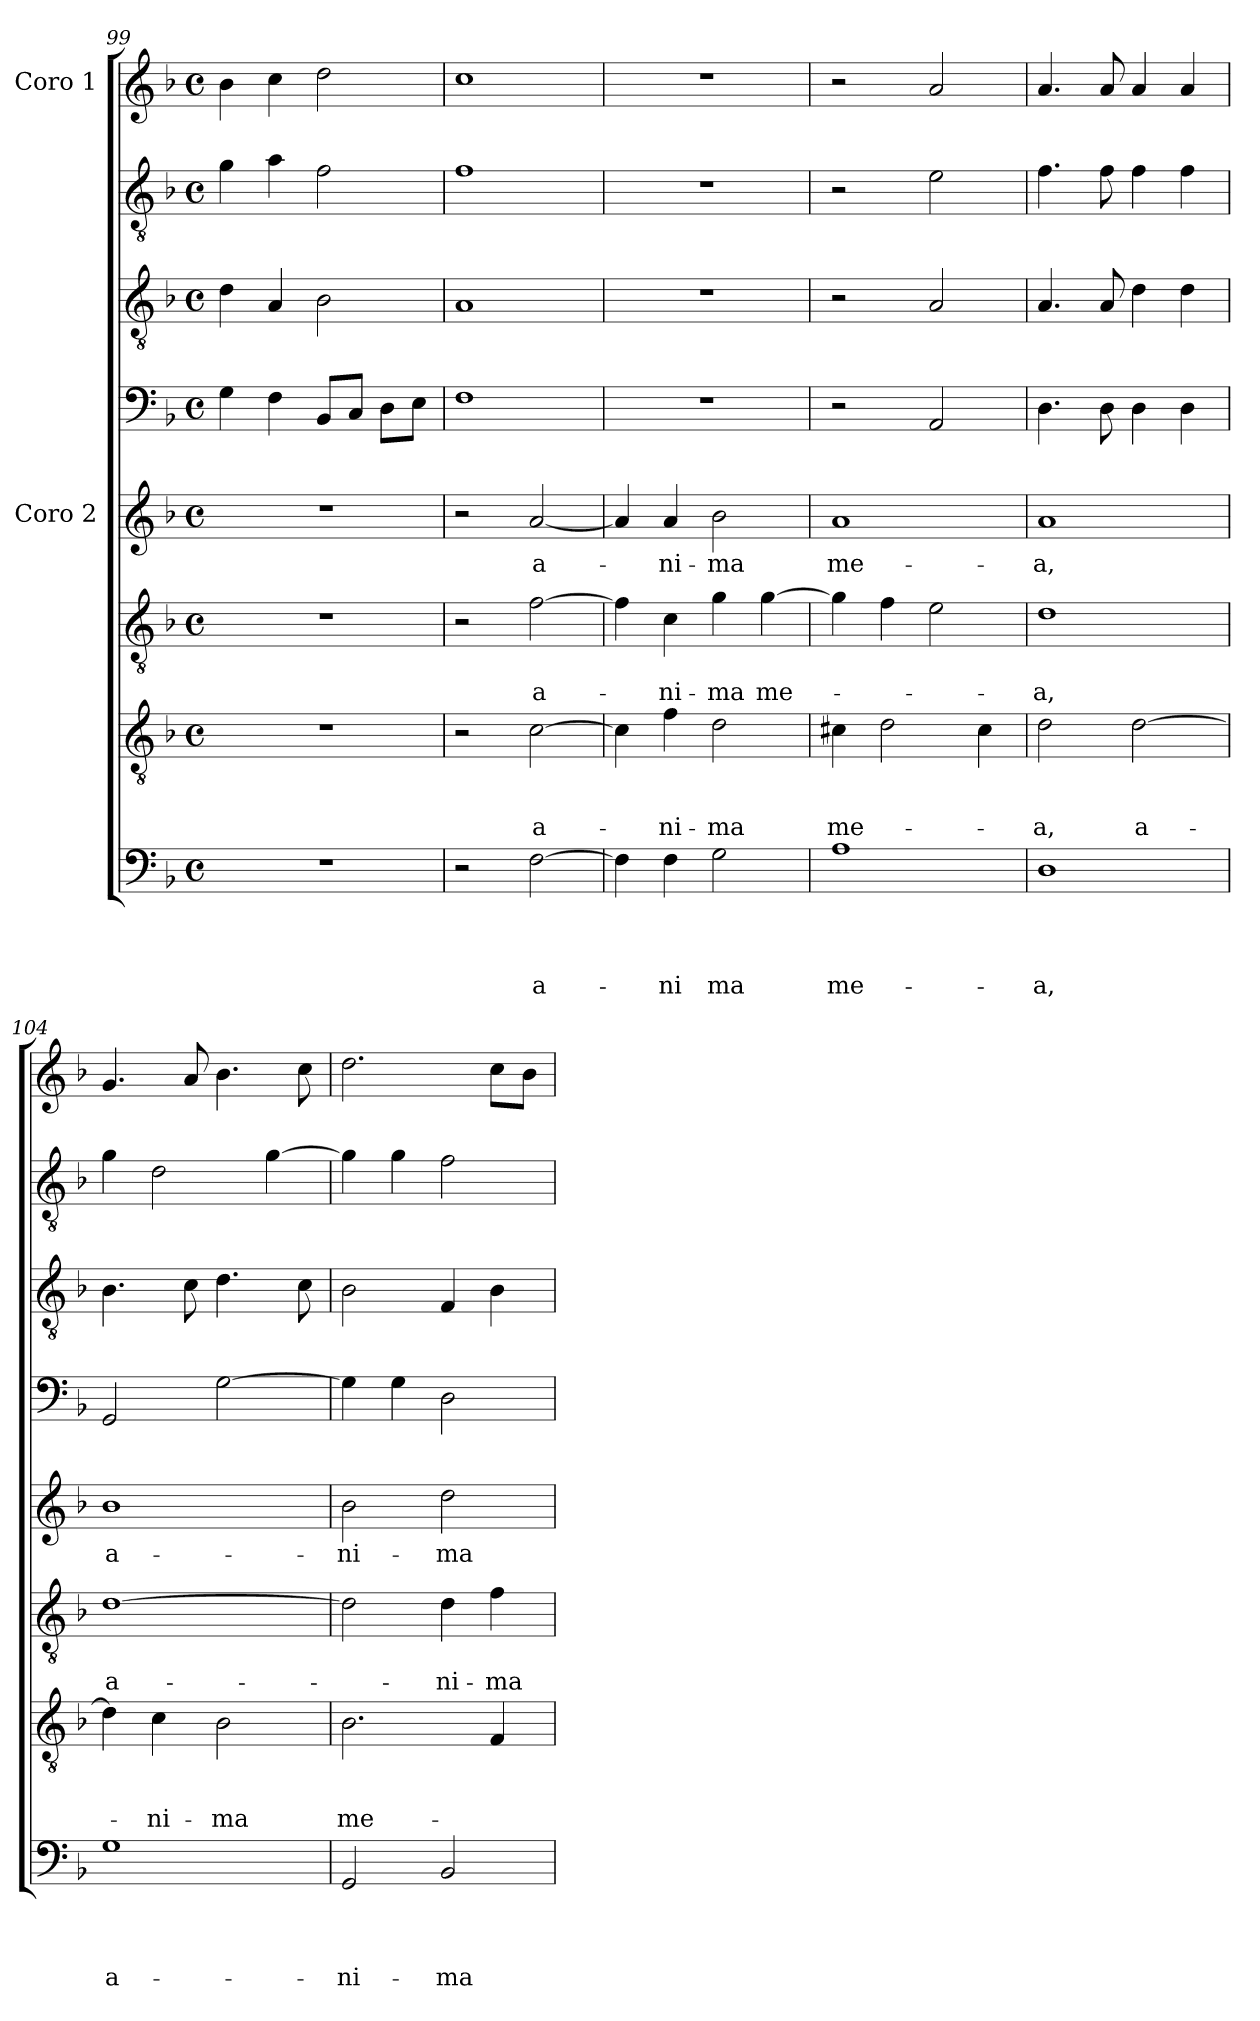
**kern	**text	**text	**text	**text	**kern	**text	**text	**text	**kern	**text	**text	**kern	**text	**kern	**kern	**kern	**kern
*part8	*part8	*part8	*part8	*part8	*part7	*part7	*part7	*part7	*part6	*part6	*part6	*part5	*part5	*part4	*part3	*part2	*part1
*staff8	*staff8	*staff8	*staff8	*staff8	*staff7	*staff7	*staff7	*staff7	*staff6	*staff6	*staff6	*staff5	*staff5	*staff4	*staff3	*staff2	*staff1
*	*	*	*	*	*	*	*	*	*	*	*	*I"Coro 2	*	*	*	*	*I"Coro 1
*clefF4	*	*	*	*	*clefGv2	*	*	*	*clefGv2	*	*	*clefG2	*	*clefF4	*clefGv2	*clefGv2	*clefG2
*k[b-]	*	*	*	*	*k[b-]	*	*	*	*k[b-]	*	*	*k[b-]	*	*k[b-]	*k[b-]	*k[b-]	*k[b-]
*F:	*	*	*	*	*F:	*	*	*	*F:	*	*	*F:	*	*F:	*F:	*F:	*F:
*M4/4	*	*	*	*	*M4/4	*	*	*	*M4/4	*	*	*M4/4	*	*M4/4	*M4/4	*M4/4	*M4/4
*met(c)	*	*	*	*	*met(c)	*	*	*	*met(c)	*	*	*met(c)	*	*met(c)	*met(c)	*met(c)	*met(c)
=99	=99	=99	=99	=99	=99	=99	=99	=99	=99	=99	=99	=99	=99	=99	=99	=99	=99
1r	.	.	.	.	1r	.	.	.	1r	.	.	1r	.	4G\	4d\	4g\	4b-\
.	.	.	.	.	.	.	.	.	.	.	.	.	.	4F\	4A/	4a\	4cc\
.	.	.	.	.	.	.	.	.	.	.	.	.	.	8BB-/L	2B-\	2f\	2dd\
.	.	.	.	.	.	.	.	.	.	.	.	.	.	8C/J	.	.	.
.	.	.	.	.	.	.	.	.	.	.	.	.	.	8D\L	.	.	.
.	.	.	.	.	.	.	.	.	.	.	.	.	.	8E\J	.	.	.
=100	=100	=100	=100	=100	=100	=100	=100	=100	=100	=100	=100	=100	=100	=100	=100	=100	=100
2r	.	.	.	.	2r	.	.	.	2r	.	.	2r	.	1F	1A	1f	1cc
!	!	!	!	!LO:LY:b	!	!	!	!LO:LY:b	!	!	!LO:LY:b	!	!LO:LY:b	!	!	!	!
[2F\	.	.	.	a-	[2c\	.	.	a-	[2f\	.	a-	[2a/	a-	.	.	.	.
=101	=101	=101	=101	=101	=101	=101	=101	=101	=101	=101	=101	=101	=101	=101	=101	=101	=101
4F\]	.	.	.	.	4c\]	.	.	.	4f\]	.	.	4a/]	.	1r	1r	1r	1r
!	!	!	!	!LO:LY:b	!	!	!	!LO:LY:b	!	!	!LO:LY:b	!	!LO:LY:b	!	!	!	!
4F\	.	.	.	-ni	4f\	.	.	-ni-	4c\	.	-ni-	4a/	-ni-	.	.	.	.
!	!	!	!	!LO:LY:b	!	!	!	!LO:LY:b	!	!	!LO:LY:b	!	!LO:LY:b	!	!	!	!
2G\	.	.	.	ma	2d\	.	.	-ma	4g\	.	-ma	2b-\	-ma	.	.	.	.
!	!	!	!	!	!	!	!	!	!	!	!LO:LY:b	!	!	!	!	!	!
.	.	.	.	.	.	.	.	.	[4g\	.	me-	.	.	.	.	.	.
=102	=102	=102	=102	=102	=102	=102	=102	=102	=102	=102	=102	=102	=102	=102	=102	=102	=102
!	!	!	!	!LO:LY:b	!	!	!	!LO:LY:b	!	!	!	!	!LO:LY:b	!	!	!	!
1A	.	.	.	me-	4c#X\	.	.	me-	4g\]	.	.	1a	me-	2r	2r	2r	2r
.	.	.	.	.	2d\	.	.	.	4f\	.	.	.	.	.	.	.	.
.	.	.	.	.	.	.	.	.	2e\	.	.	.	.	2AA/	2A/	2e\	2a/
.	.	.	.	.	4c#\	.	.	.	.	.	.	.	.	.	.	.	.
=103	=103	=103	=103	=103	=103	=103	=103	=103	=103	=103	=103	=103	=103	=103	=103	=103	=103
!	!	!	!	!LO:LY:b	!	!	!	!LO:LY:b	!	!	!LO:LY:b	!	!LO:LY:b	!	!	!	!
1D	.	.	.	-a,	2d\	.	.	-a,	1d	.	-a,	1a	-a,	4.D\	4.A/	4.f\	4.a/
.	.	.	.	.	.	.	.	.	.	.	.	.	.	8D\	8A/	8f\	8a/
!	!	!	!	!	!	!	!	!LO:LY:b	!	!	!	!	!	!	!	!	!
.	.	.	.	.	[2d\	.	.	a-	.	.	.	.	.	4D\	4d\	4f\	4a/
.	.	.	.	.	.	.	.	.	.	.	.	.	.	4D\	4d\	4f\	4a/
=104	=104	=104	=104	=104	=104	=104	=104	=104	=104	=104	=104	=104	=104	=104	=104	=104	=104
!	!	!	!	!LO:LY:b	!	!	!	!	!	!	!LO:LY:b	!	!LO:LY:b	!	!	!	!
1G	.	.	.	a-	4d\]	.	.	.	[1d	.	a-	1b-	a-	2GG/	4.B-\	4g\	4.g/
!	!	!	!	!	!	!	!	!LO:LY:b	!	!	!	!	!	!	!	!	!
.	.	.	.	.	4c\	.	.	-ni-	.	.	.	.	.	.	.	2d\	.
.	.	.	.	.	.	.	.	.	.	.	.	.	.	.	8c\	.	8a/
!	!	!	!	!	!	!	!	!LO:LY:b	!	!	!	!	!	!	!	!	!
.	.	.	.	.	2B-\	.	.	-ma	.	.	.	.	.	[2G\	4.d\	.	4.b-\
.	.	.	.	.	.	.	.	.	.	.	.	.	.	.	.	[4g\	.
.	.	.	.	.	.	.	.	.	.	.	.	.	.	.	8c\	.	8cc\
!!LO:PB:g=z
=105	=105	=105	=105	=105	=105	=105	=105	=105	=105	=105	=105	=105	=105	=105	=105	=105	=105
!	!	!	!	!LO:LY:b	!	!	!	!LO:LY:b	!	!	!	!	!LO:LY:b	!	!	!	!
2GG/	.	.	.	-ni-	2.B-\	.	.	me-	2d\]	.	.	2b-\	-ni-	4G\]	2B-\	4g\]	2.dd\
.	.	.	.	.	.	.	.	.	.	.	.	.	.	4G\	.	4g\	.
!	!	!	!	!LO:LY:b	!	!	!	!	!	!	!LO:LY:b	!	!LO:LY:b	!	!	!	!
2BB-/	.	.	.	-ma	.	.	.	.	4d\	.	-ni-	2dd\	-ma	2D\	4F/	2f\	.
!	!	!	!	!	!	!	!	!	!	!	!LO:LY:b	!	!	!	!	!	!
.	.	.	.	.	4F/	.	.	.	4f\	.	-ma	.	.	.	4B-\	.	8cc\L
.	.	.	.	.	.	.	.	.	.	.	.	.	.	.	.	.	8b-\J
=	=	=	=	=	=	=	=	=	=	=	=	=	=	=	=	=	=
*-	*-	*-	*-	*-	*-	*-	*-	*-	*-	*-	*-	*-	*-	*-	*-	*-	*-
